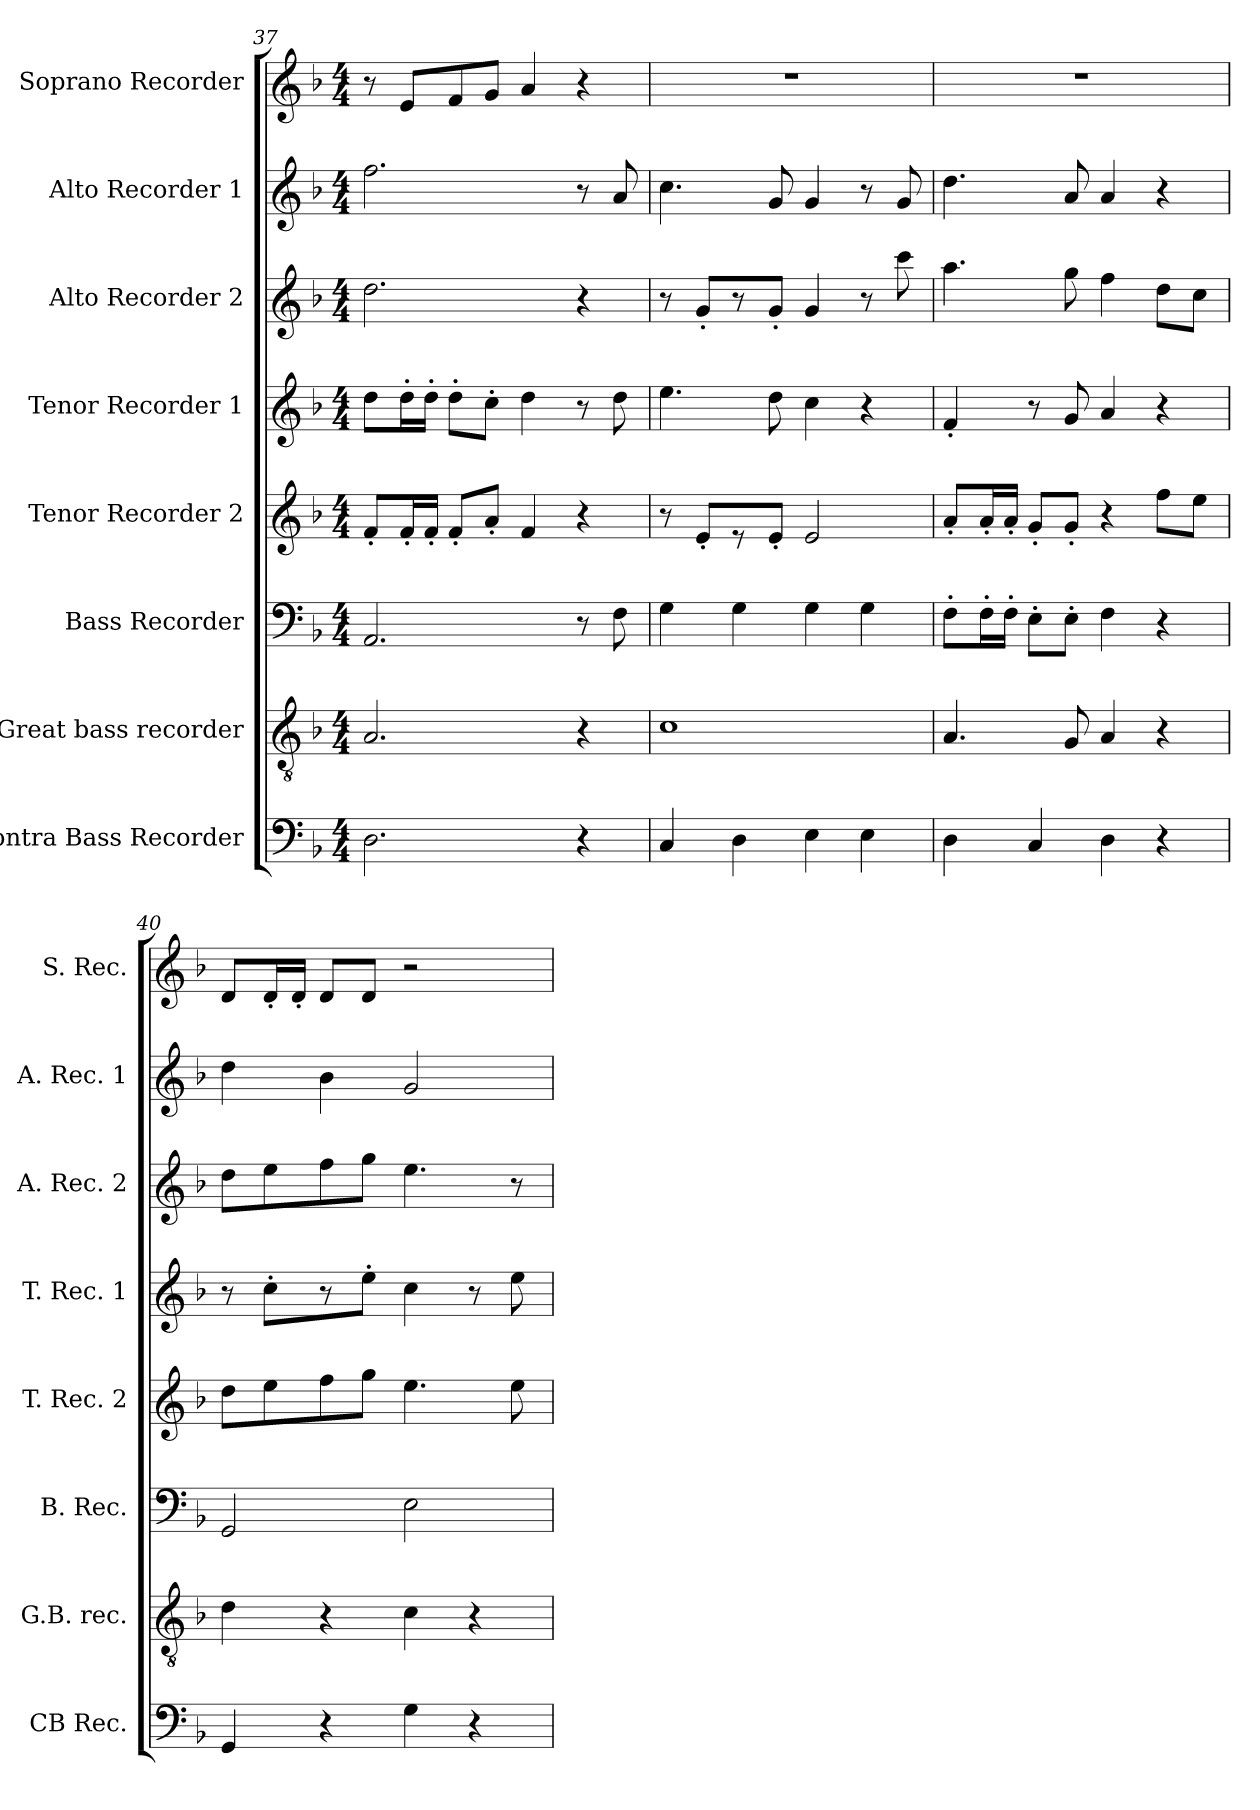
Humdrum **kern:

**kern	**kern	**kern	**kern	**kern	**kern	**kern	**kern
*part8	*part7	*part6	*part5	*part4	*part3	*part2	*part1
*staff8	*staff7	*staff6	*staff5	*staff4	*staff3	*staff2	*staff1
*I"Contra Bass Recorder	*I"Great bass recorder	*I"Bass Recorder	*I"Tenor Recorder 2	*I"Tenor Recorder 1	*I"Alto Recorder 2	*I"Alto Recorder 1	*I"Soprano Recorder
*I'CB Rec.	*I'G.B. rec.	*I'B. Rec.	*I'T. Rec.  2	*I'T. Rec.  1	*I'A. Rec.  2	*I'A. Rec.  1	*I'S. Rec.
!!LO:PB:g=z
*clefF4	*clefGv2	*clefF4	*clefG2	*clefG2	*clefG2	*clefG2	*clefG2
*	*	*ITrd-7c-12	*	*	*	*	*ITrd-7c-12
*k[b-]	*k[b-]	*k[b-]	*k[b-]	*k[b-]	*k[b-]	*k[b-]	*k[b-]
*F:	*F:	*F:	*F:	*F:	*F:	*F:	*F:
*M4/4	*M4/4	*M4/4	*M4/4	*M4/4	*M4/4	*M4/4	*M4/4
=37	=37	=37	=37	=37	=37	=37	=37
2.D\	2.A/	2.A/	8f'</L	8dd\L	2.dd\	2.ff\	8r
.	.	.	16f'</L	16dd'>\L	.	.	8ee/L
.	.	.	16f'</JJ	16dd'>\JJ	.	.	.
.	.	.	8f'</L	8dd'>\L	.	.	8ff/
.	.	.	8a'</J	8cc'>\J	.	.	8gg/J
.	.	.	4f/	4dd\	.	.	4aa/
4r	4r	8r	4r	8r	4r	8r	4r
.	.	8f\	.	8dd\	.	8a/	.
=38	=38	=38	=38	=38	=38	=38	=38
4C</	1c	4g>\	8r	4.ee\	8r	4.cc\	1r
.	.	.	8e'</L	.	8g'</L	.	.
4D>\	.	4g>\	8r	.	8r	.	.
.	.	.	8e'</J	8dd\	8g'</J	8g/	.
4E>\	.	4g>\	2e/	4cc\	4g/	4g/	.
4E>\	.	4g>\	.	4r	8r	8r	.
.	.	.	.	.	8ccc\	8g/	.
=39	=39	=39	=39	=39	=39	=39	=39
4D>\	4.A/	8f'>\L	8a'</L	4f'</	4.aa\	4.dd\	1r
.	.	16f'>\L	16a'</L	.	.	.	.
.	.	16f'>\JJ	16a'</JJ	.	.	.	.
4C</	.	8e'>\L	8g'</L	8r	.	.	.
.	8G/	8e'>\J	8g'</J	8g/	8gg\	8a/	.
4D\	4A/	4f\	4r	4a/	4ff\	4a/	.
4r	4r	4r	8ff\L	4r	8dd\L	4r	.
.	.	.	8ee\J	.	8cc\J	.	.
=40	=40	=40	=40	=40	=40	=40	=40
4GG/	4d\	2G/	8dd\L	8r	8dd\L	4dd\	8dd</L
.	.	.	8ee\	8cc'>\L	8ee\	.	16dd'</L
.	.	.	.	.	.	.	16dd'</JJ
4r	4r	.	8ff\	8r	8ff\	4b-\	8dd/L
.	.	.	8gg\J	8ee'>\J	8gg\J	.	8dd/J
4G\	4c\	2e\	4.ee\	4cc\	4.ee\	2g/	2r
4r	4r	.	.	8r	.	.	.
.	.	.	8ee\	8ee\	8r	.	.
=	=	=	=	=	=	=	=
*-	*-	*-	*-	*-	*-	*-	*-
